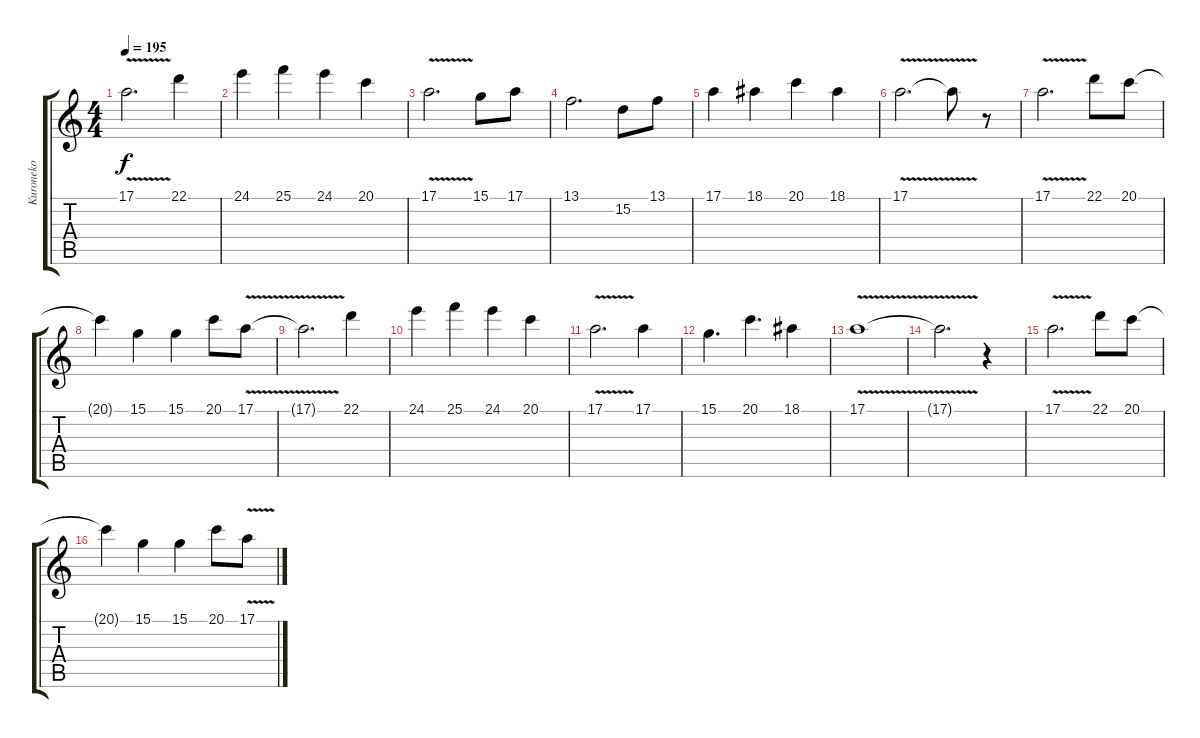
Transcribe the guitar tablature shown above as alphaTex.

\track ("Kuroneko" "Kuroneko") {instrument recorder}
\staff {score tabs}
\tuning (E4 B3 G3 D3 A2 E2) {hide}
\ts (4 4)
\tempo 195
\clef g2
\ks c
17.1{v t}.2{d dy f} 22.1.4 |
24.1.4 25.1.4 24.1.4 20.1.4 |
17.1{v}.2{d} 15.1.8 17.1.8 |
13.1.2{d} 15.2.8 13.1.8 |
17.1.4 18.1.4 20.1.4 18.1.4 |
17.1{v}.2{d} 17.1{t}.8 r.8 |
17.1{v}.2{d} 22.1.8 20.1.8 |
20.1{t}.4 15.1.4 15.1.4 20.1.8 17.1{v}.8 |
17.1{v t}.2{d} 22.1.4 |
24.1.4 25.1.4 24.1.4 20.1.4 |
17.1{v}.2{d} 17.1.4 |
15.1.4{d} 20.1.4{d} 18.1.4 |
17.1{v}.1 |
17.1{t}.2{d} r.4 |
17.1{v}.2{d} 22.1.8 20.1.8 |
20.1{t}.4 15.1.4 15.1.4 20.1.8 17.1{v}.8
